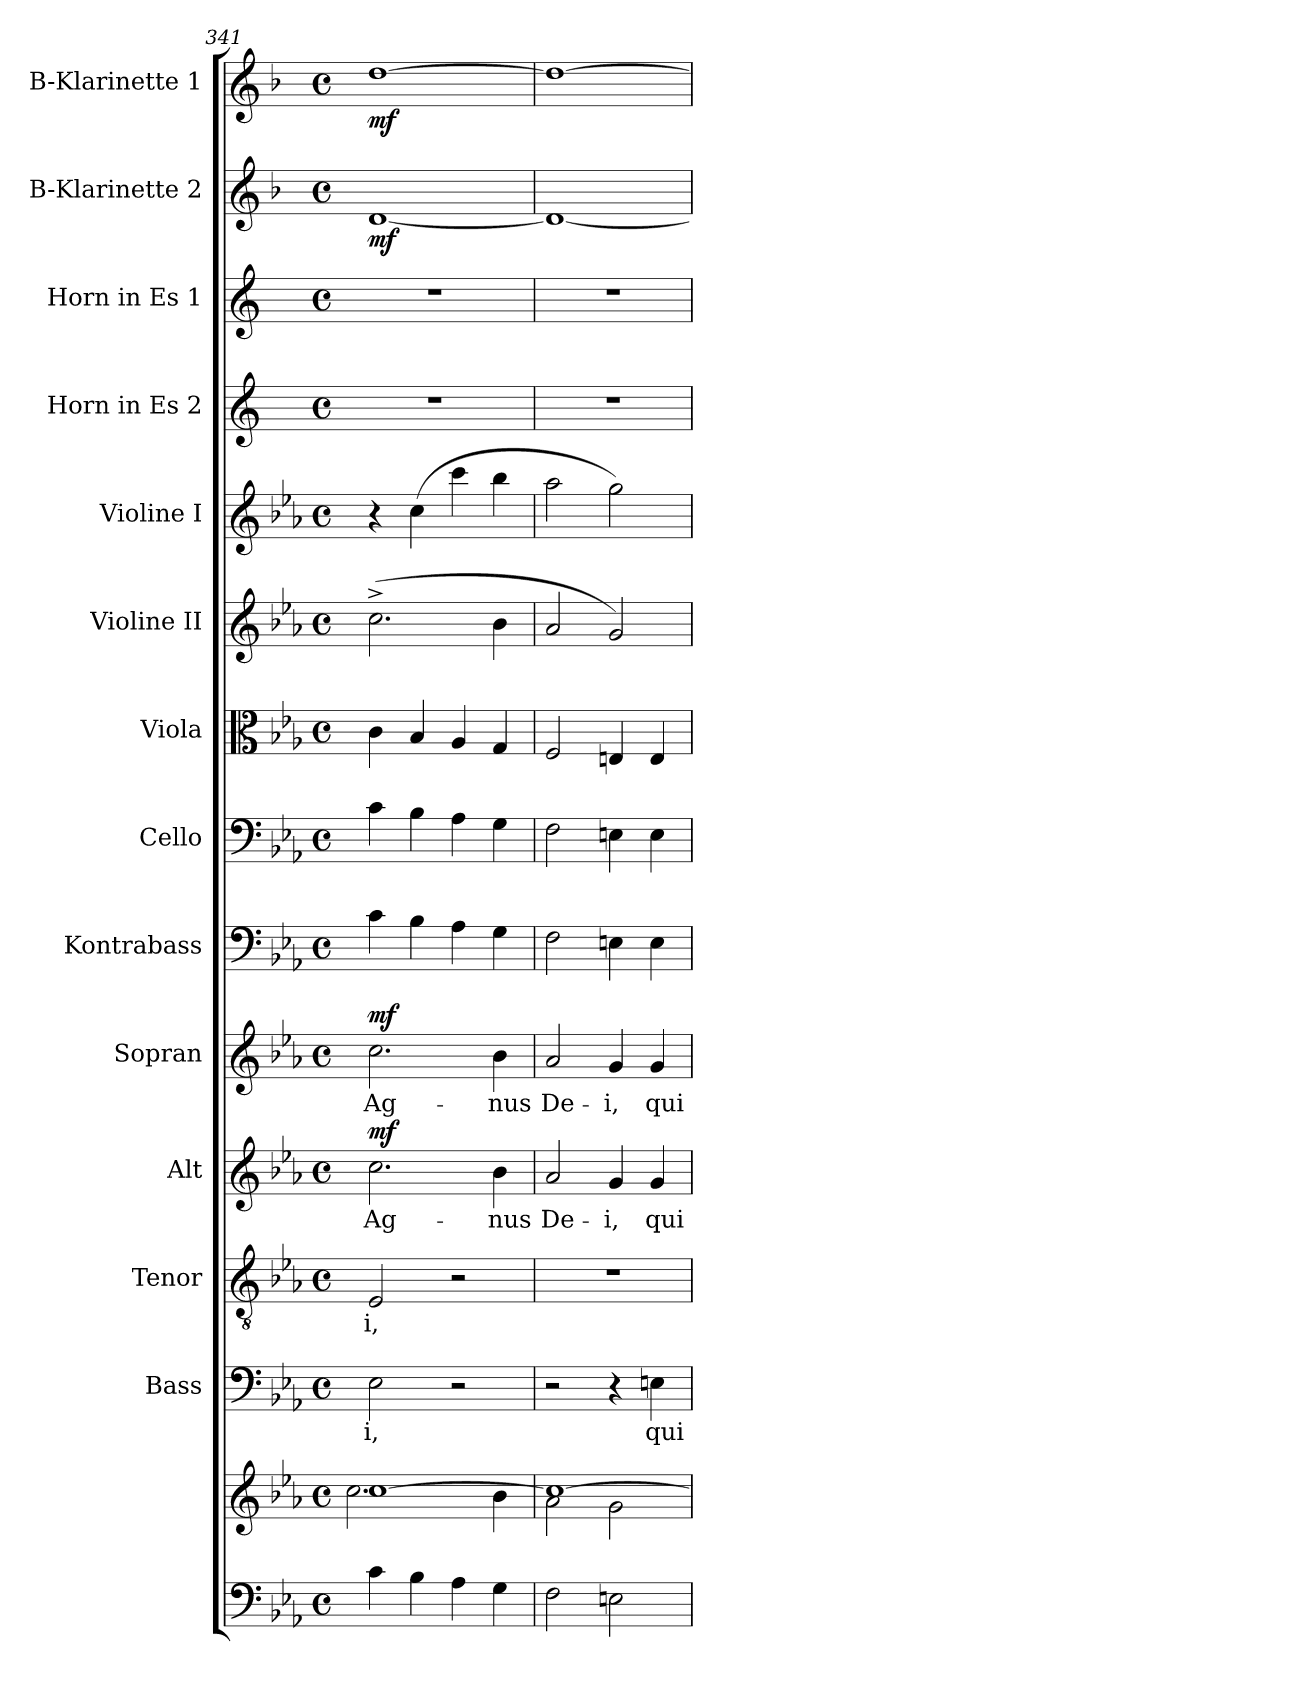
**kern	**kern	**kern	**text	**kern	**text	**kern	**text	**dynam	**kern	**text	**dynam	**kern	**kern	**kern	**kern	**kern	**kern	**kern	**kern	**dynam	**kern	**dynam
*part14	*part14	*part13	*part13	*part12	*part12	*part11	*part11	*part11	*part10	*part10	*part10	*part9	*part8	*part7	*part6	*part5	*part4	*part3	*part2	*part2	*part1	*part1
*staff15	*staff14	*staff13	*staff13	*staff12	*staff12	*staff11	*staff11	*staff11	*staff10	*staff10	*staff10	*staff9	*staff8	*staff7	*staff6	*staff5	*staff4	*staff3	*staff2	*staff2	*staff1	*staff1
*	*	*I"Bass	*	*I"Tenor	*	*I"Alt	*	*	*I"Sopran	*	*	*I"Kontrabass	*I"Cello	*I"Viola	*I"Violine II	*I"Violine I	*I"Horn in Es 2	*I"Horn in Es 1	*I"B-Klarinette 2	*	*I"B-Klarinette 1	*
*	*	*I'B.	*	*I'T.	*	*I'A.	*	*	*I'S.	*	*	*I'Kb.	*	*I'Vla.	*I'Vl. II	*I'Vl. I	*I'Hrn. 2	*I'Hrn. 1	*I'Kl. 2	*	*I'Kl. 1	*
*clefF4	*clefG2	*clefF4	*	*clefGv2	*	*clefG2	*	*	*clefG2	*	*	*clefF4	*clefF4	*clefC3	*clefG2	*clefG2	*clefG2	*clefG2	*clefG2	*	*clefG2	*
*	*	*	*	*	*	*	*	*	*	*	*	*ITrd7c12	*	*	*	*	*ITrd5c9	*ITrd5c9	*ITrd1c2	*	*ITrd1c2	*
*k[b-e-a-]	*k[b-e-a-]	*k[b-e-a-]	*	*k[b-e-a-]	*	*k[b-e-a-]	*	*	*k[b-e-a-]	*	*	*k[b-e-a-]	*k[b-e-a-]	*k[b-e-a-]	*k[b-e-a-]	*k[b-e-a-]	*k[b-e-a-]	*k[b-e-a-]	*k[b-e-a-]	*	*k[b-e-a-]	*
*E-:	*E-:	*E-:	*	*E-:	*	*E-:	*	*	*E-:	*	*	*E-:	*E-:	*E-:	*E-:	*E-:	*E-:	*E-:	*E-:	*	*E-:	*
*M4/4	*M4/4	*M4/4	*	*M4/4	*	*M4/4	*	*	*M4/4	*	*	*M4/4	*M4/4	*M4/4	*M4/4	*M4/4	*M4/4	*M4/4	*M4/4	*	*M4/4	*
*met(c)	*met(c)	*met(c)	*	*met(c)	*	*met(c)	*	*	*met(c)	*	*	*met(c)	*met(c)	*met(c)	*met(c)	*met(c)	*met(c)	*met(c)	*met(c)	*	*met(c)	*
=341	=341	=341	=341	=341	=341	=341	=341	=341	=341	=341	=341	=341	=341	=341	=341	=341	=341	=341	=341	=341	=341	=341
*	*^	*	*	*	*	*	*	*	*	*	*	*	*	*	*	*	*	*	*	*	*	*
!	!	!	!	!LO:LY:b	!	!LO:LY:b	!	!LO:LY:b	!LO:DY:a	!	!LO:LY:b	!LO:DY:a	!	!	!	!	!	!	!	!	!LO:DY:b	!	!LO:DY:b
4c\	[>1cc	2.cc\	2E-\	-i,	2E-/	-i,	2.cc\	Ag-	mf	2.cc\	Ag-	mf	4C\	4c\	4c\	(>2.cc^>\	4r	1r	1r	[1c	mf	[1cc	mf
4B-\	.	.	.	.	.	.	.	.	.	.	.	.	4BB-\	4B-\	4B-/	.	(>4cc\	.	.	.	.	.	.
4A-\	.	.	2r	.	2r	.	.	.	.	.	.	.	4AA-\	4A-\	4A-/	.	4ccc\	.	.	.	.	.	.
!	!	!	!	!	!	!	!	!LO:LY:b	!	!	!LO:LY:b	!	!	!	!	!	!	!	!	!	!	!	!
4G\	.	4b-\	.	.	.	.	4b-\	-nus	.	4b-\	-nus	.	4GG\	4G\	4G/	4b-\	4bb-\	.	.	.	.	.	.
=342	=342	=342	=342	=342	=342	=342	=342	=342	=342	=342	=342	=342	=342	=342	=342	=342	=342	=342	=342	=342	=342	=342	=342
!	!	!	!	!	!	!	!	!LO:LY:b	!	!	!LO:LY:b	!	!	!	!	!	!	!	!	!	!	!	!
2F\	1cc_	2a-\	2r	.	1r	.	2a-/	De-	.	2a-/	De-	.	2FF\	2F\	2F/	2a-/	2aa-\	1r	1r	1c_	.	1cc_	.
!	!	!	!	!	!	!	!	!LO:LY:b	!	!	!LO:LY:b	!	!	!	!	!	!	!	!	!	!	!	!
2En\	.	2g\	4r	.	.	.	4g/	-i,	.	4g/	-i,	.	4EEn\	4En\	4En/	2g/)	2gg\)	.	.	.	.	.	.
!	!	!	!	!LO:LY:b	!	!	!	!LO:LY:b	!	!	!LO:LY:b	!	!	!	!	!	!	!	!	!	!	!	!
.	.	.	4En\	qui	.	.	4g/	qui	.	4g/	qui	.	4EE\	4E\	4E/	.	.	.	.	.	.	.	.
*	*v	*v	*	*	*	*	*	*	*	*	*	*	*	*	*	*	*	*	*	*	*	*	*
=	=	=	=	=	=	=	=	=	=	=	=	=	=	=	=	=	=	=	=	=	=	=
*-	*-	*-	*-	*-	*-	*-	*-	*-	*-	*-	*-	*-	*-	*-	*-	*-	*-	*-	*-	*-	*-	*-
